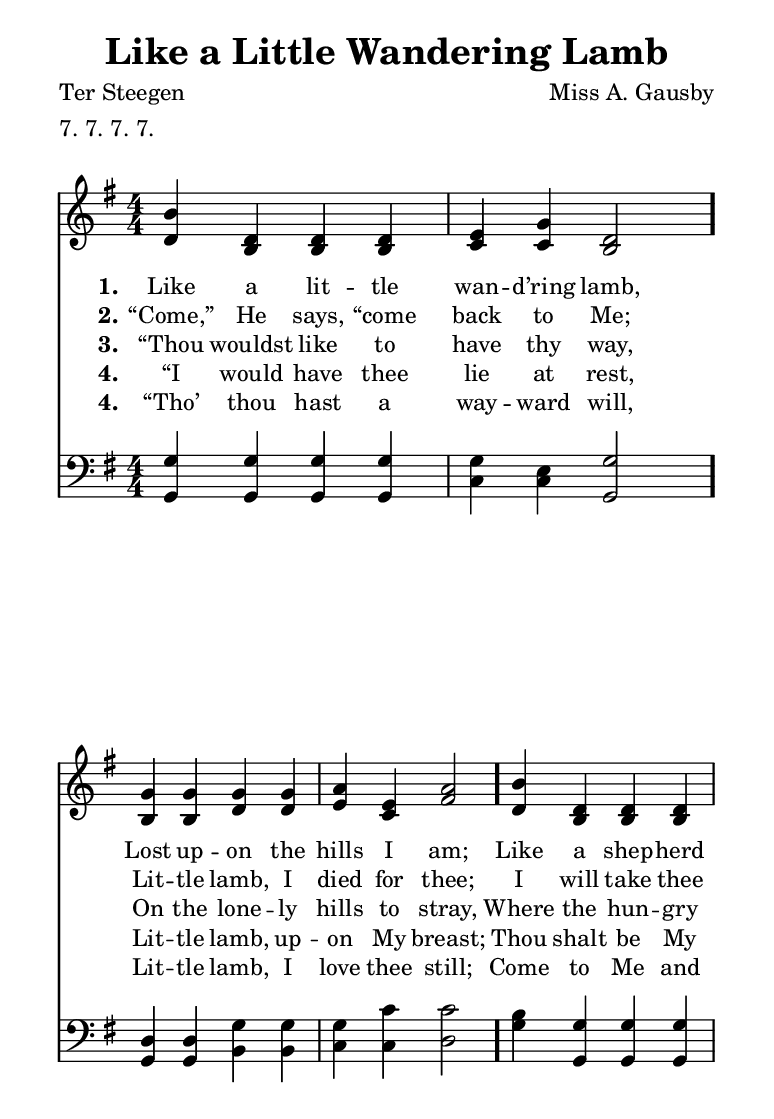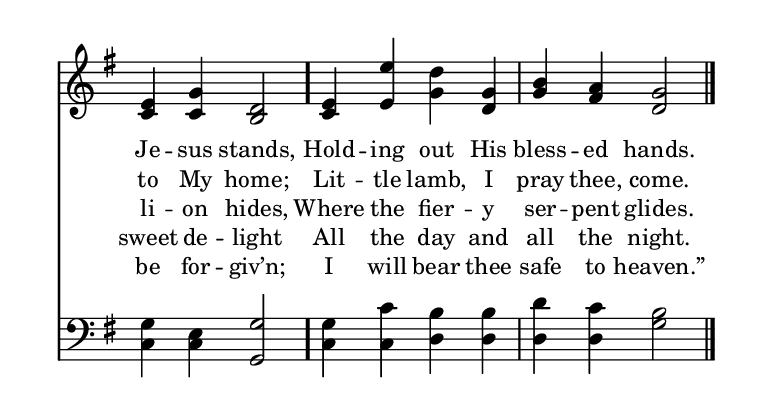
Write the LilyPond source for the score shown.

\include "common/global.ily"
\paper {
  \include "common/paper.ily"
  ragged-last-bottom = ##t
  system-system-spacing.padding = 11
}

\header{
  %children
  hymnnumber = "306"
  title = "Like a Little Wandering Lamb"
  tunename = "Homeward"
  meter = "7. 7. 7. 7."
  poet = "Ter Steegen"
  composer = "Miss A. Gausby"
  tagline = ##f
}

global = {
  \include "common/overrides.ily"
  \override Staff.TimeSignature.style = #'numbered
  \time 4/4
  \override Score.MetronomeMark.transparent = ##t % hide all fermata changes too
  \tempo 4=110
  \key g \major
  \autoBeamOff
}

notesSoprano = {
\global
\relative c'' {

  b4 d, d d | e g d2 |
  g4 g g g | a e a2 |
  b4 d, d d | e g d2 |
  e4 e' d g, | b a g2 |

  \bar "|."

}
}

notesAlto = {
\global
\relative e' {

  d4 b b b | c c b2 |
  b4 b d d | e c fis2 |
  d4 b b b | c c b2 |
  c4 e g d | g fis d2 |

}
}

notesTenor = {
\global
\relative a {

  g4 g g g | g e g2 |
  d4 d g g | g c c2 |
  b4 g g g | g e g2 |
  g4 c b b | d c b2 |

}
}

notesBass = {
\global
\relative f, {

  g4 g g g | c c g2 |
  g4 g b b | c c d2 |
  g4 g, g g | c c g2 |
  c4 c d d | d d g2 |

}
}

wordsA = \lyricmode {
\set stanza = "1."

Like a lit -- tle wan -- d’ring lamb, \bar "."
Lost up -- on the hills I am; \bar "."
Like a shep -- herd Je -- sus stands, \bar "."
Hold -- ing out His bless -- ed hands. \bar "."

}

wordsB = \lyricmode {
\set stanza = "2."

“Come,” He says, “come back to Me;
Lit -- tle lamb, I died for thee;
I will take thee to My home;
Lit -- tle lamb, I pray thee, come.

}

wordsC = \lyricmode {
\set stanza = "3."

“Thou wouldst like to have thy way,
On the lone -- ly hills to stray,
Where the hun -- gry li -- on hides,
Where the fier -- y ser -- pent glides.

}

wordsD = \lyricmode {
\set stanza = "4."

“I would have thee lie at rest,
Lit -- tle lamb, up -- on My breast;
Thou shalt be My sweet de -- light
All the day and all the night.

}

wordsE = \lyricmode {
\set stanza = "4."

“Tho’ thou hast a way -- ward will,
Lit -- tle lamb, I love thee still;
Come to Me and be for -- giv’n;
I will bear thee safe to heaven.”

}

\score {
  \context ChoirStaff <<
    \context Staff = upper <<
      \set Staff.autoBeaming = ##f
      \set ChoirStaff.systemStartDelimiter = #'SystemStartBar
      \set ChoirStaff.printPartCombineTexts = ##f
      \partcombine #'(2 . 9) \notesSoprano \notesAlto
      \context NullVoice = sopranos { \voiceOne << \notesSoprano >> }
      \context Lyrics = one   \lyricsto sopranos \wordsA
      \context Lyrics = two   \lyricsto sopranos \wordsB
      \context Lyrics = three \lyricsto sopranos \wordsC
      \context Lyrics = four  \lyricsto sopranos \wordsD
      \context Lyrics = five  \lyricsto sopranos \wordsE
    >>
    \context Staff = men <<
      \set Staff.autoBeaming = ##f
      \clef bass
      \set ChoirStaff.printPartCombineTexts = ##f
      \partcombine #'(2 . 9) \notesTenor \notesBass
    >>
  >>
  \layout {
    \include "common/layout.ily"
  }
  \midi{
    \include "common/midi.ily"
  }
}

\version "2.19.49"  % necessary for upgrading to future LilyPond versions.

% vi:set et ts=2 sw=2 ai nocindent syntax=lilypond:
